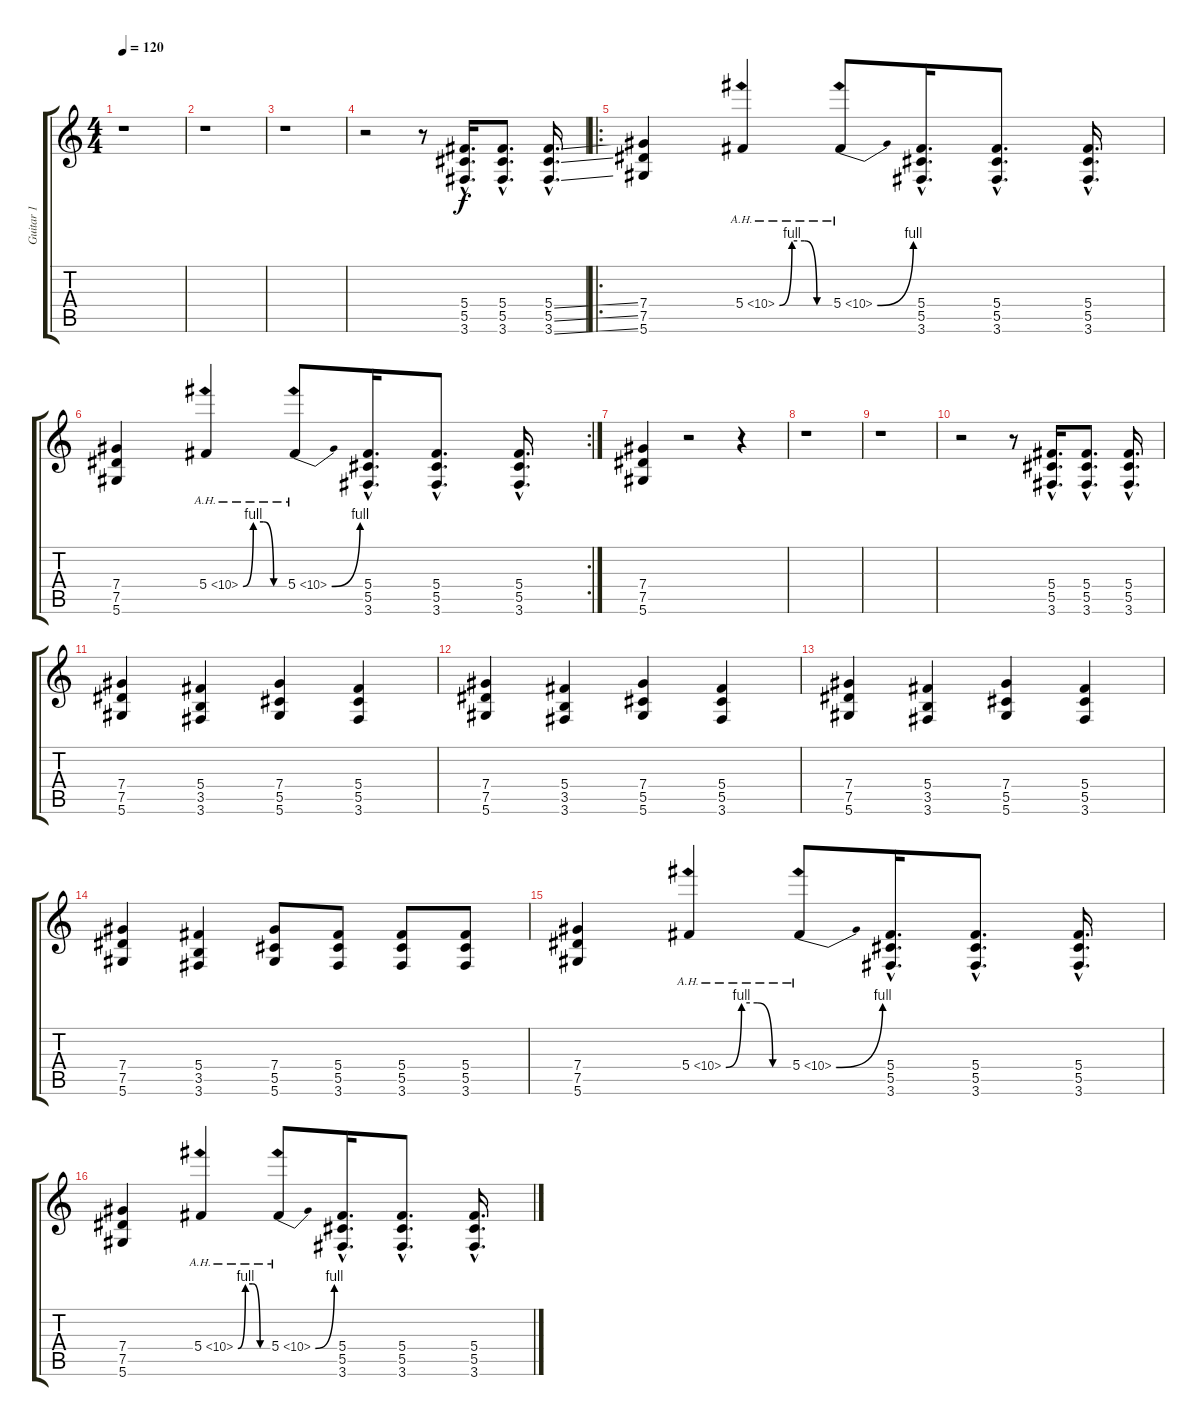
\track ("Guitar 1" "Guitar 1") {instrument distortionguitar}
\staff {score tabs}
\tuning (Eb4 Bb3 Gb3 Db3 Ab2 Eb2) {hide}
\ts (4 4)
\tempo 120
\clef g2
\ks c
r.1{dy f instrument distortionguitar} |
r.1 |
r.1 |
r.2 r.8 (5.4{hac} 5.5{hac} 3.6{hac}).16{d} (5.4{hac} 5.5{hac} 3.6{hac}).8{d} (5.4{ss hac} 5.5{ss hac} 3.6{ss hac}).16{d} |
\ro
(7.4 7.5 5.6).4 5.4{be (custom 0 0 15 4 30 4 45 0 60 0) ah 5}.4 5.4{be (bend 0 0 60 4) ah 5}.8 (5.4{hac} 5.5{hac} 3.6{hac}).16{d} (5.4{hac} 5.5{hac} 3.6{hac}).8{d} (5.4{hac} 5.5{hac} 3.6{hac}).16{d} |
\rc 2
(7.4 7.5 5.6).4 5.4{be (custom 0 0 15 4 30 4 45 0 60 0) ah 5}.4 5.4{be (bend 0 0 60 4) ah 5}.8 (5.4{hac} 5.5{hac} 3.6{hac}).16{d} (5.4{hac} 5.5{hac} 3.6{hac}).8{d} (5.4{hac} 5.5{hac} 3.6{hac}).16{d} |
(7.4 7.5 5.6).4 r.2 r.4 |
r.1 |
r.1 |
r.2 r.8 (5.4{hac} 5.5{hac} 3.6{hac}).16{d} (5.4{hac} 5.5{hac} 3.6{hac}).8{d} (5.4{hac} 5.5{hac} 3.6{hac}).16{d} |
(7.4 7.5 5.6).4 (5.4 3.5 3.6).4 (7.4 5.5 5.6).4 (5.4 5.5 3.6).4 |
(7.4 7.5 5.6).4 (5.4 3.5 3.6).4 (7.4 5.5 5.6).4 (5.4 5.5 3.6).4 |
(7.4 7.5 5.6).4 (5.4 3.5 3.6).4 (7.4 5.5 5.6).4 (5.4 5.5 3.6).4 |
(7.4 7.5 5.6).4 (5.4 3.5 3.6).4 (7.4 5.5 5.6).8 (5.4 5.5 3.6).8 (5.4 5.5 3.6).8 (5.4 5.5 3.6).8 |
(7.4 7.5 5.6).4 5.4{be (custom 0 0 15 4 30 4 45 0 60 0) ah 5}.4 5.4{be (bend 0 0 60 4) ah 5}.8 (5.4{hac} 5.5{hac} 3.6{hac}).16{d} (5.4{hac} 5.5{hac} 3.6{hac}).8{d} (5.4{hac} 5.5{hac} 3.6{hac}).16{d} |
(7.4 7.5 5.6).4 5.4{be (custom 0 0 15 4 30 4 45 0 60 0) ah 5}.4 5.4{be (bend 0 0 60 4) ah 5}.8 (5.4{hac} 5.5{hac} 3.6{hac}).16{d} (5.4{hac} 5.5{hac} 3.6{hac}).8{d} (5.4{hac} 5.5{hac} 3.6{hac}).16{d}
